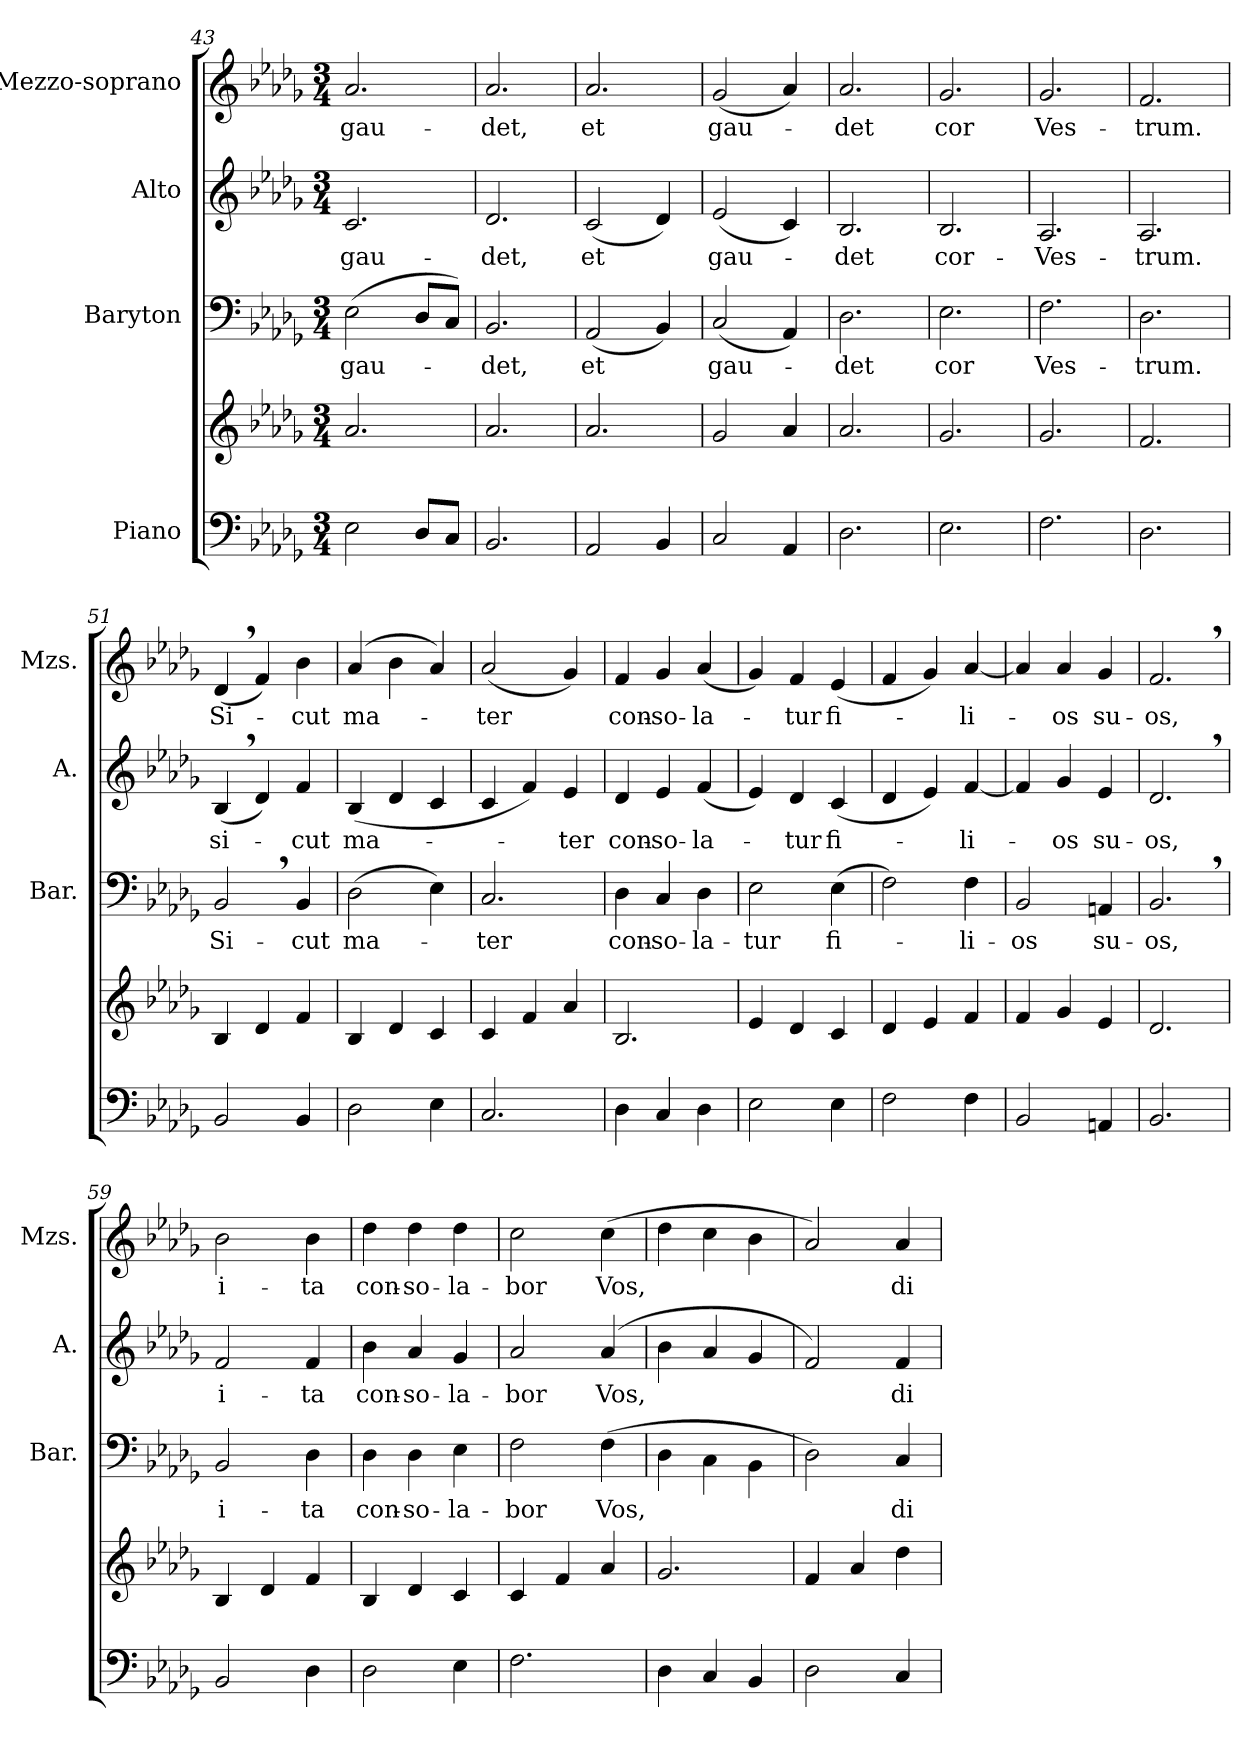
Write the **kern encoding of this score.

**kern	**kern	**kern	**text	**kern	**text	**kern	**text
*part4	*part4	*part3	*part3	*part2	*part2	*part1	*part1
*staff5	*staff4	*staff3	*staff3	*staff2	*staff2	*staff1	*staff1
*I"Piano	*	*I"Baryton	*	*I"Alto	*	*I"Mezzo-soprano	*
*	*	*I'Bar.	*	*I'A.	*	*I'Mzs.	*
*clefF4	*clefG2	*clefF4	*	*clefG2	*	*clefG2	*
*k[b-e-a-d-g-]	*k[b-e-a-d-g-]	*k[b-e-a-d-g-]	*	*k[b-e-a-d-g-]	*	*k[b-e-a-d-g-]	*
*D-:	*D-:	*D-:	*	*D-:	*	*D-:	*
*M3/4	*M3/4	*M3/4	*	*M3/4	*	*M3/4	*
=43	=43	=43	=43	=43	=43	=43	=43
!	!	!	!LO:LY:b:cj	!	!LO:LY:b:cj	!	!LO:LY:b:cj
2E-\	2.a-/	(>2E-\	gau-	2.c/	gau-	2.a-/	gau-
8D-/L	.	8D-/L	.	.	.	.	.
8C/J	.	8C/J)	.	.	.	.	.
=44	=44	=44	=44	=44	=44	=44	=44
!	!	!	!LO:LY:b:cj	!	!LO:LY:b:cj	!	!LO:LY:b:cj
2.BB-/	2.a-/	2.BB-/	-det,	2.d-/	-det,	2.a-/	-det,
=45	=45	=45	=45	=45	=45	=45	=45
!	!	!	!LO:LY:b:cj	!	!LO:LY:b:cj	!	!LO:LY:b:cj
2AA-/	2.a-/	(>2AA-/	et	(>2c/	et	2.a-/	et
4BB-/	.	4BB-/)	.	4d-/)	.	.	.
!!LO:LB:g=z
=46	=46	=46	=46	=46	=46	=46	=46
!	!	!	!LO:LY:b:cj	!	!LO:LY:b:cj	!	!LO:LY:b:cj
2C/	2g-/	(>2C/	gau-	(>2e-/	gau-	(>2g-/	gau-
4AA-/	4a-/	4AA-/)	.	4c/)	.	4a-/)	.
=47	=47	=47	=47	=47	=47	=47	=47
!	!	!	!LO:LY:b:cj	!	!LO:LY:b:cj	!	!LO:LY:b:cj
2.D-\	2.a-/	2.D-\	-det	2.B-/	-det	2.a-/	-det
=48	=48	=48	=48	=48	=48	=48	=48
!	!	!	!LO:LY:b:cj	!	!LO:LY:b:cj	!	!LO:LY:b:cj
2.E-\	2.g-/	2.E-\	cor	2.B-/	cor-	2.g-/	cor
=49	=49	=49	=49	=49	=49	=49	=49
!	!	!	!LO:LY:b:cj	!	!LO:LY:b:cj	!	!LO:LY:b:cj
2.F\	2.g-/	2.F\	Ves-	2.A-/	-Ves-	2.g-/	Ves-
=50	=50	=50	=50	=50	=50	=50	=50
!	!	!	!LO:LY:b:cj	!	!LO:LY:b:cj	!	!LO:LY:b:cj
2.D-\	2.f/	2.D-\	-trum.	2.A-/	-trum.	2.f/	-trum.
=51	=51	=51	=51	=51	=51	=51	=51
!	!	!	!LO:LY:b:cj	!	!LO:LY:b:cj	!	!LO:LY:b:cj
2BB-/	4B-/	2BB-,>/	Si-	(>4B-,>/	si-	(>4d-,>/	Si-
.	4d-/	.	.	4d-/)	.	4f/)	.
!	!	!	!LO:LY:b:cj	!	!LO:LY:b:cj	!	!LO:LY:b:cj
4BB-/	4f/	4BB-/	-cut	4f/	-cut	4b-\	-cut
=52	=52	=52	=52	=52	=52	=52	=52
!	!	!	!LO:LY:b:cj	!	!LO:LY:b:cj	!	!LO:LY:b:cj
2D-\	4B-/	(>2D-\	ma-	(>4B-/	ma-	(>4a-/	ma-
.	4d-/	.	.	4d-/	.	4b-\	.
4E-\	4c/	4E-\)	.	4c/	.	4a-/)	.
=53	=53	=53	=53	=53	=53	=53	=53
!	!	!	!LO:LY:b:cj	!	!	!	!LO:LY:b:cj
2.C/	4c/	2.C/	-ter	4c/	.	(>2a-/	-ter
.	4f/	.	.	4f/)	.	.	.
!	!	!	!	!	!LO:LY:b:cj	!	!
.	4a-/	.	.	4e-/	-ter	4g-/)	.
!!LO:PB:g=z
=54	=54	=54	=54	=54	=54	=54	=54
!	!	!	!LO:LY:b:cj	!	!LO:LY:b:cj	!	!LO:LY:b:cj
4D-\	2.B-/	4D-\	con-	4d-/	con-	4f/	con-
!	!	!	!LO:LY:b:cj	!	!LO:LY:b:cj	!	!LO:LY:b:cj
4C/	.	4C/	-so-	4e-/	-so-	4g-/	-so-
!	!	!	!LO:LY:b:cj	!	!LO:LY:b:cj	!	!LO:LY:b:cj
4D-\	.	4D-\	-la-	(>4f/	-la-	(>4a-/	-la-
=55	=55	=55	=55	=55	=55	=55	=55
!	!	!	!LO:LY:b:cj	!	!	!	!
2E-\	4e-/	2E-\	-tur	4e-/)	.	4g-/)	.
!	!	!	!	!	!LO:LY:b:cj	!	!LO:LY:b:cj
.	4d-/	.	.	4d-/	-tur	4f/	-tur
!	!	!	!LO:LY:b:cj	!	!LO:LY:b:cj	!	!LO:LY:b:cj
4E-\	4c/	(>4E-\	fi-	(>4c/	fi-	(>4e-/	fi-
=56	=56	=56	=56	=56	=56	=56	=56
2F\	4d-/	2F\)	.	4d-/	.	4f/	.
.	4e-/	.	.	4e-/)	.	4g-/)	.
!	!	!	!LO:LY:b:cj	!	!LO:LY:b:cj	!	!LO:LY:b:cj
4F\	4f/	4F\	-li-	[<4f/	-li-	[<4a-/	-li-
=57	=57	=57	=57	=57	=57	=57	=57
!	!	!	!LO:LY:b:cj	!	!	!	!
2BB-/	4f/	2BB-/	-os	4f/]	.	4a-/]	.
!	!	!	!	!	!LO:LY:b:cj	!	!LO:LY:b:cj
.	4g-/	.	.	4g-/	-os	4a-/	-os
!	!	!	!LO:LY:b:cj	!	!LO:LY:b:cj	!	!LO:LY:b:cj
4AAn/	4e-/	4AAn/	su-	4e-/	su-	4g-/	su-
=58	=58	=58	=58	=58	=58	=58	=58
!	!	!	!LO:LY:b:cj	!	!LO:LY:b:cj	!	!LO:LY:b:cj
2.BB-/	2.d-/	2.BB-,>/	-os,	2.d-,>/	-os,	2.f,>/	-os,
=59	=59	=59	=59	=59	=59	=59	=59
!	!	!	!LO:LY:b:cj	!	!LO:LY:b:cj	!	!LO:LY:b:cj
2BB-/	4B-/	2BB-/	i-	2f/	i-	2b-\	i-
.	4d-/	.	.	.	.	.	.
!	!	!	!LO:LY:b:cj	!	!LO:LY:b:cj	!	!LO:LY:b:cj
4D-\	4f/	4D-\	-ta	4f/	-ta	4b-\	-ta
=60	=60	=60	=60	=60	=60	=60	=60
!	!	!	!LO:LY:b:cj	!	!LO:LY:b:cj	!	!LO:LY:b:cj
2D-\	4B-/	4D-\	con-	4b-\	con-	4dd-\	con-
!	!	!	!LO:LY:b:cj	!	!LO:LY:b:cj	!	!LO:LY:b:cj
.	4d-/	4D-\	-so-	4a-/	-so-	4dd-\	-so-
!	!	!	!LO:LY:b:cj	!	!LO:LY:b:cj	!	!LO:LY:b:cj
4E-\	4c/	4E-\	-la-	4g-/	-la-	4dd-\	-la-
=61	=61	=61	=61	=61	=61	=61	=61
!	!	!	!LO:LY:b:cj	!	!LO:LY:b:cj	!	!LO:LY:b:cj
2.F\	4c/	2F\	-bor	2a-/	-bor	2cc\	-bor
.	4f/	.	.	.	.	.	.
!	!	!	!LO:LY:b	!	!LO:LY:b	!	!LO:LY:b
.	4a-/	(<4F\	Vos,	(<4a-/	Vos,	(<4cc\	Vos,
!!LO:LB:g=z
=62	=62	=62	=62	=62	=62	=62	=62
4D-\	2.g-/	4D-\	.	4b-\	.	4dd-\	.
4C/	.	4C\	.	4a-/	.	4cc\	.
4BB-/	.	4BB-\	.	4g-/	.	4b-\	.
=63	=63	=63	=63	=63	=63	=63	=63
2D-\	4f/	2D-\)	.	2f/)	.	2a-/)	.
.	4a-/	.	.	.	.	.	.
!	!	!	!LO:LY:b:cj	!	!LO:LY:b:cj	!	!LO:LY:b:cj
4C/	4dd-\	4C/	di-	4f/	di-	4a-/	di-
=	=	=	=	=	=	=	=
*-	*-	*-	*-	*-	*-	*-	*-
